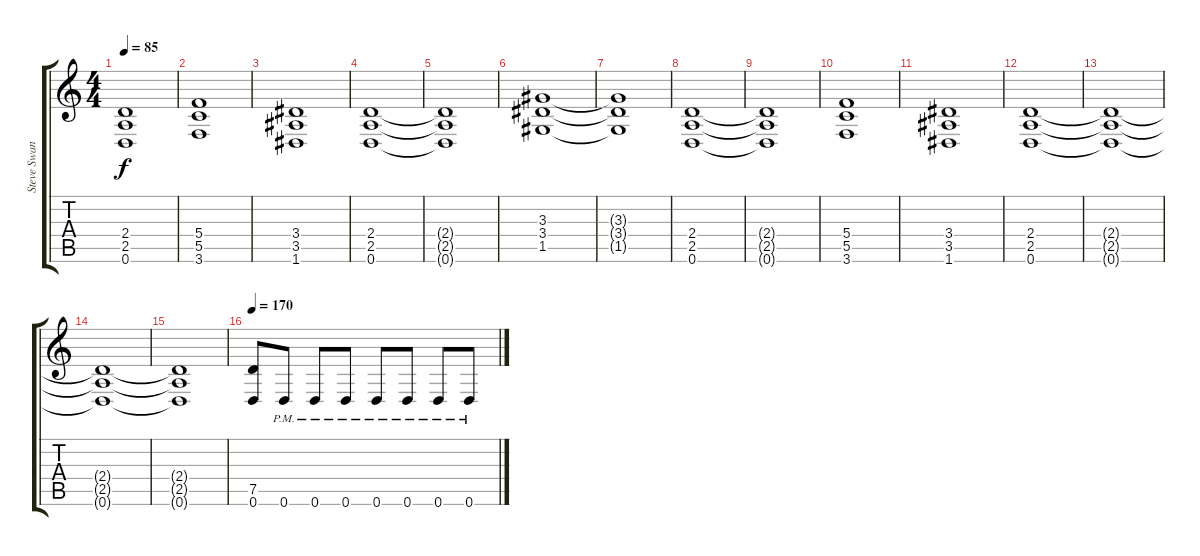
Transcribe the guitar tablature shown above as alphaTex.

\track ("Steve Swanson" "Steve Swan") {instrument distortionguitar}
\staff {score tabs}
\tuning (D4 A3 F3 C3 G2 D2) {hide}
\ts (4 4)
\tempo 85
\clef g2
\ks c
(2.4{t} 2.5{t} 0.6{t}).1{dy f} |
(5.4 5.5 3.6).1 |
(3.4 3.5 1.6).1 |
(2.4 2.5 0.6).1 |
(2.4{t} 2.5{t} 0.6{t}).1 |
(3.3 3.4 1.5).1 |
(3.3{t} 3.4{t} 1.5{t}).1 |
(2.4 2.5 0.6).1 |
(2.4{t} 2.5{t} 0.6{t}).1 |
(5.4 5.5 3.6).1 |
(3.4 3.5 1.6).1 |
(2.4 2.5 0.6).1 |
(2.4{t} 2.5{t} 0.6{t}).1 |
(2.4{t} 2.5{t} 0.6{t}).1 |
(2.4{t} 2.5{t} 0.6{t}).1 |
\tempo 170
(7.5 0.6).8 0.6{pm}.8 0.6{pm}.8 0.6{pm}.8 0.6{pm}.8 0.6{pm}.8 0.6{pm}.8 0.6{pm}.8
